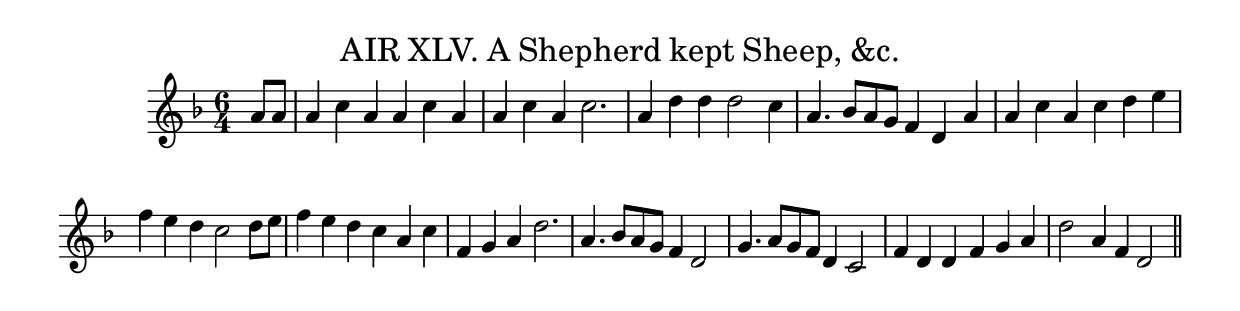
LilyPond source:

\version "2.10.25" 
\include "english.ly"

\header
  {title = \markup \smaller \normal-text
    {AIR XLV. A Shepherd kept Sheep, &c.}
  }

\score
  {
  \new Staff
  \relative c''
    {
    \key d \minor
    \time 6/4
    \clef treble \partial 4
    a8 a | a4 c a a c a | a4 c a c2. | a4 d d d2 c4 |
    a4. bf8 a g f4 d a' | a4 c a c d e | f4 e d c2 d8 e |
    f4 e d c a c | f,4 g a d2. | a4. bf8 a g f4 d2 | g4. a8 g f d4 c2 |
    f4 d d f g a | d2 a4 f d2 \bar "||"
    }
  \layout
    { \context
      { \Score
        \remove Bar_number_engraver
       }
    }
  \midi
    { \context
       { \Score tempoWholesPerMinute = #(ly:make-moment 180 4) } 
    }
  } 
